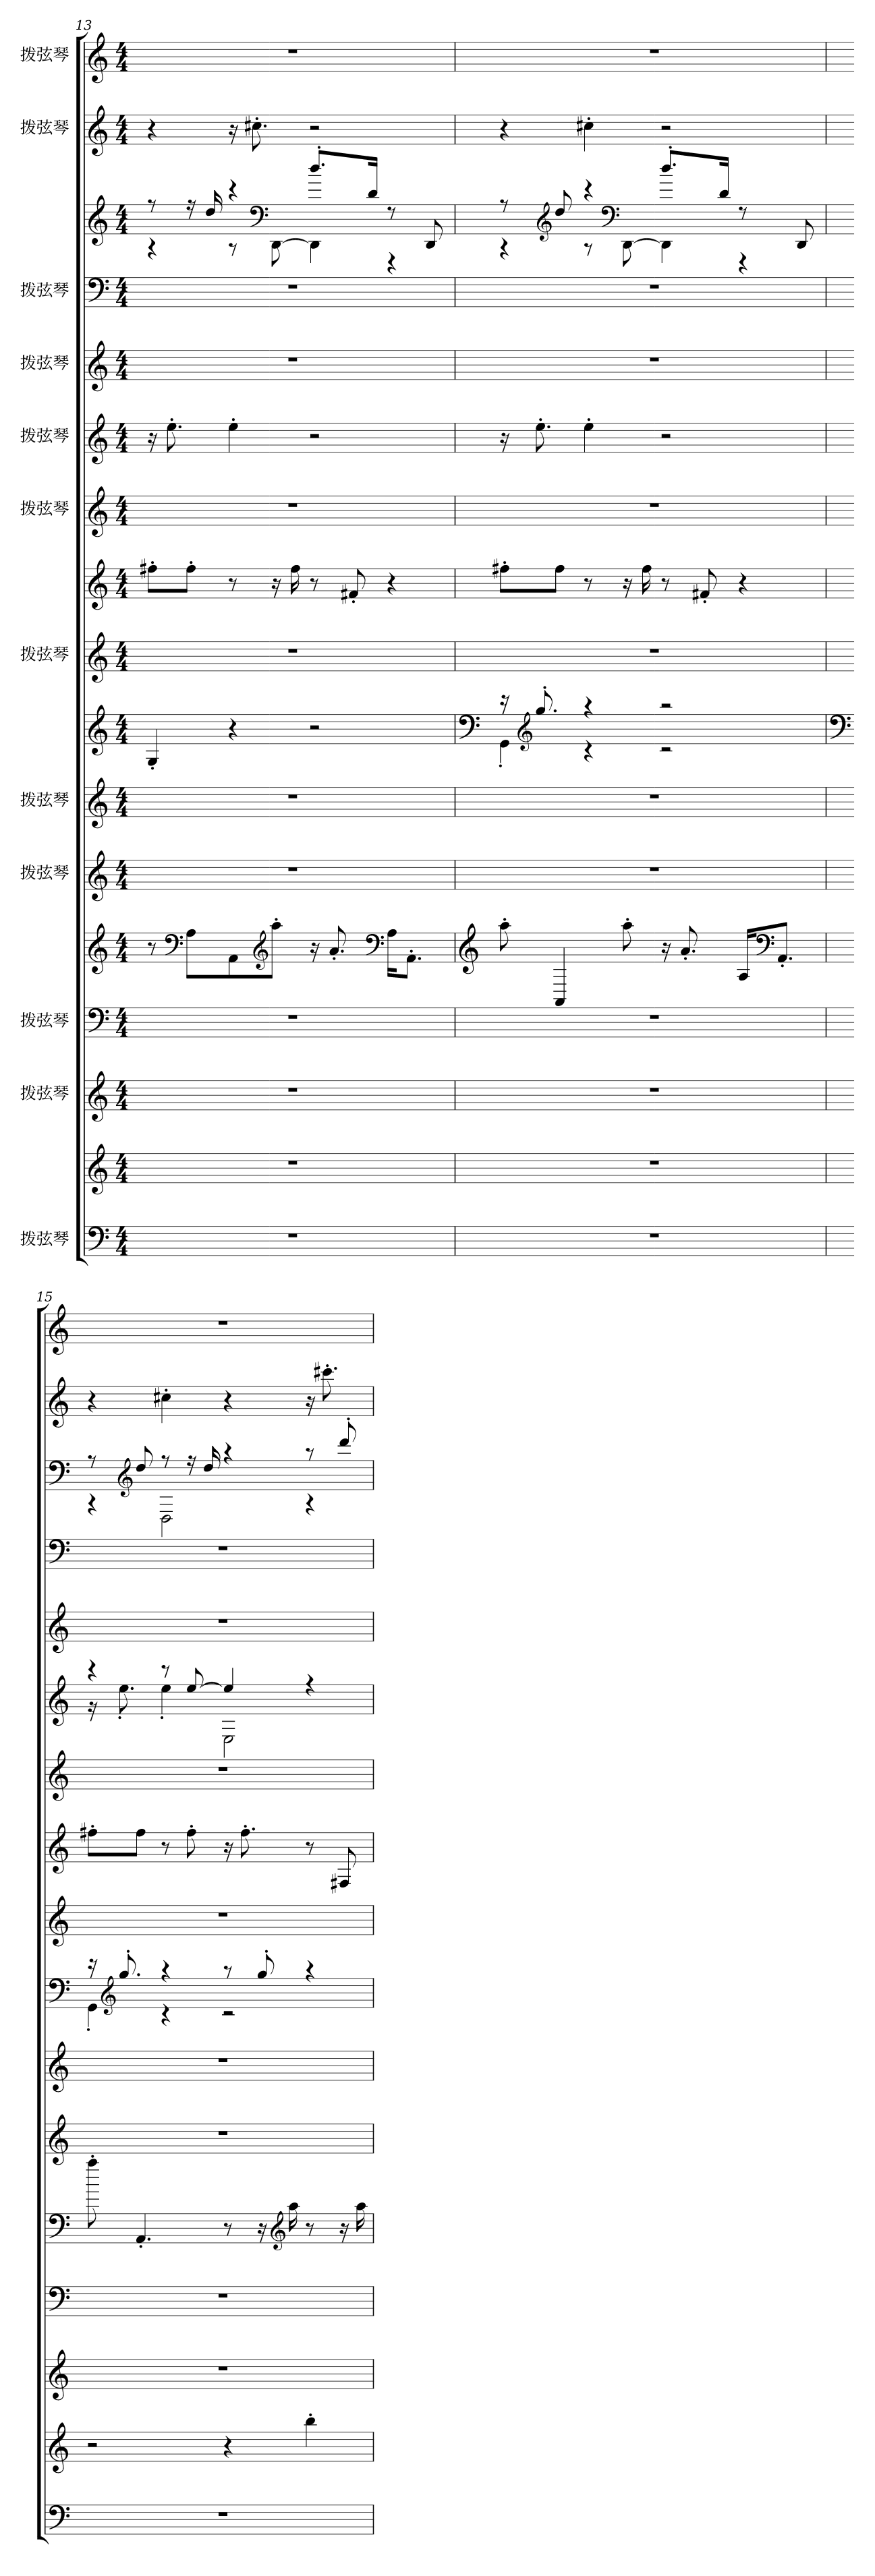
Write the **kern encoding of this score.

**kern	**kern	**kern	**kern	**kern	**kern	**kern	**kern	**kern	**kern	**kern	**kern	**kern	**kern	**kern	**kern	**kern
*part12	*part12	*part11	*part10	*part10	*part9	*part8	*part8	*part7	*part7	*part6	*part5	*part4	*part3	*part3	*part2	*part1
*staff17	*staff16	*staff15	*staff14	*staff13	*staff12	*staff11	*staff10	*staff9	*staff8	*staff7	*staff6	*staff5	*staff4	*staff3	*staff2	*staff1
*I"拨弦琴	*	*I"拨弦琴	*I"拨弦琴	*	*I"拨弦琴	*I"拨弦琴	*	*I"拨弦琴	*	*I"拨弦琴	*I"拨弦琴	*I"拨弦琴	*I"拨弦琴	*	*I"拨弦琴	*I"拨弦琴
*clefF4	*clefG2	*clefG2	*clefF4	*clefG2	*clefG2	*clefG2	*clefG2	*clefG2	*clefG2	*clefG2	*clefG2	*clefG2	*clefF4	*clefG2	*clefG2	*clefG2
*k[]	*k[]	*k[]	*k[]	*k[]	*k[]	*k[]	*k[]	*k[]	*k[]	*k[]	*k[]	*k[]	*k[]	*k[]	*k[]	*k[]
*M4/4	*M4/4	*M4/4	*M4/4	*M4/4	*M4/4	*M4/4	*M4/4	*M4/4	*M4/4	*M4/4	*M4/4	*M4/4	*M4/4	*M4/4	*M4/4	*M4/4
=13	=13	=13	=13	=13	=13	=13	=13	=13	=13	=13	=13	=13	=13	=13	=13	=13
*	*	*	*	*	*	*	*	*	*	*	*	*	*	*^	*	*
1r	1r	1r	1r	8r	1r	1r	4G'/	1r	8ff#X'\L	1r	16r	1r	1r	8r	4r	4r	1r
.	.	.	.	.	.	.	.	.	.	.	8.ee'\	.	.	.	.	.	.
*	*	*	*	*clefF4	*	*	*	*	*	*	*	*	*	*	*	*	*
.	.	.	.	8A\L	.	.	.	.	8ff#'\J	.	.	.	.	16r	.	.	.
.	.	.	.	.	.	.	.	.	.	.	.	.	.	16dd/	.	.	.
.	.	.	.	8AA\	.	.	4r	.	8r	.	4ee'\	.	.	4r	8r	16r	.
.	.	.	.	.	.	.	.	.	.	.	.	.	.	.	.	8.cc#X'\	.
*	*	*	*	*clefG2	*	*	*	*	*	*	*	*	*	*clefF4	*	*	*
.	.	.	.	8aa'\J	.	.	.	.	16r	.	.	.	.	.	[8DD\	.	.
.	.	.	.	.	.	.	.	.	16ff#\	.	.	.	.	.	.	.	.
.	.	.	.	16r	.	.	2r	.	8r	.	2r	.	.	8.dd'/L	4DD\]	2r	.
.	.	.	.	8.a'/	.	.	.	.	.	.	.	.	.	.	.	.	.
.	.	.	.	.	.	.	.	.	8f#X'/	.	.	.	.	.	.	.	.
.	.	.	.	.	.	.	.	.	.	.	.	.	.	16d/Jk	.	.	.
*	*	*	*	*clefF4	*	*	*	*	*	*	*	*	*	*	*	*	*
.	.	.	.	16A\KL	.	.	.	.	4r	.	.	.	.	8r	4r	.	.
.	.	.	.	8.AA'\J	.	.	.	.	.	.	.	.	.	.	.	.	.
.	.	.	.	.	.	.	.	.	.	.	.	.	.	8DD/	.	.	.
!!LO:PB:g=z
=14	=14	=14	=14	=14	=14	=14	=14	=14	=14	=14	=14	=14	=14	=14	=14	=14	=14
*	*	*	*	*clefG2	*	*	*clefF4	*	*	*	*	*	*	*	*	*	*
*	*	*	*	*	*	*	*^	*	*	*	*	*	*	*	*	*	*
1r	1r	1r	1r	8aa'\	1r	1r	16r	4GG'\	1r	8ff#X'\L	1r	16r	1r	1r	8r	4r	4r	1r
*	*	*	*	*	*	*	*clefG2	*	*	*	*	*	*	*	*	*	*	*
.	.	.	.	.	.	.	8.gg'/	.	.	.	.	8.ee'\	.	.	.	.	.	.
*	*	*	*	*	*	*	*	*	*	*	*	*	*	*	*clefG2	*	*	*
.	.	.	.	4AA/	.	.	.	.	.	8ff#\J	.	.	.	.	8dd/	.	.	.
.	.	.	.	.	.	.	4r	4r	.	8r	.	4ee'\	.	.	4r	8r	4cc#X'\	.
*	*	*	*	*	*	*	*	*	*	*	*	*	*	*	*clefF4	*	*	*
.	.	.	.	8aa'\	.	.	.	.	.	16r	.	.	.	.	.	[8DD\	.	.
.	.	.	.	.	.	.	.	.	.	16ff#\	.	.	.	.	.	.	.	.
.	.	.	.	16r	.	.	2r	2r	.	8r	.	2r	.	.	8.dd'/L	4DD\]	2r	.
.	.	.	.	8.a'/	.	.	.	.	.	.	.	.	.	.	.	.	.	.
.	.	.	.	.	.	.	.	.	.	8f#X'/	.	.	.	.	.	.	.	.
.	.	.	.	.	.	.	.	.	.	.	.	.	.	.	16d/Jk	.	.	.
.	.	.	.	16A/KL	.	.	.	.	.	4r	.	.	.	.	8r	4r	.	.
*	*	*	*	*clefF4	*	*	*	*	*	*	*	*	*	*	*	*	*	*
.	.	.	.	8.AA'/J	.	.	.	.	.	.	.	.	.	.	.	.	.	.
.	.	.	.	.	.	.	.	.	.	.	.	.	.	.	8DD/	.	.	.
=15	=15	=15	=15	=15	=15	=15	=15	=15	=15	=15	=15	=15	=15	=15	=15	=15	=15	=15
*	*	*	*	*	*	*	*clefF4	*	*	*	*	*	*	*	*	*	*	*
*	*	*	*	*	*	*	*	*	*	*	*	*^	*	*	*	*	*	*
1r	2r	1r	1r	8aa'\	1r	1r	16r	4GG'\	1r	8ff#X'\L	1r	4r	16r	1r	1r	8r	4r	4r	1r
*	*	*	*	*	*	*	*clefG2	*	*	*	*	*	*	*	*	*	*	*	*
.	.	.	.	.	.	.	8.gg'/	.	.	.	.	.	8.ee'\	.	.	.	.	.	.
*	*	*	*	*	*	*	*	*	*	*	*	*	*	*	*	*clefG2	*	*	*
.	.	.	.	4.AA'/	.	.	.	.	.	8ff#\J	.	.	.	.	.	8dd/	.	.	.
.	.	.	.	.	.	.	4r	4r	.	8r	.	8r	4ee'\	.	.	8r	2D\	4cc#X'\	.
.	.	.	.	.	.	.	.	.	.	8ff#'\	.	[8ee/	.	.	.	16r	.	.	.
.	.	.	.	.	.	.	.	.	.	.	.	.	.	.	.	16dd/	.	.	.
.	4r	.	.	8r	.	.	8r	2r	.	16r	.	4ee/]	2E\	.	.	4r	.	4r	.
.	.	.	.	.	.	.	.	.	.	8.ff#'\	.	.	.	.	.	.	.	.	.
.	.	.	.	16r	.	.	8gg'/	.	.	.	.	.	.	.	.	.	.	.	.
*	*	*	*	*clefG2	*	*	*	*	*	*	*	*	*	*	*	*	*	*	*
.	.	.	.	16aa\	.	.	.	.	.	.	.	.	.	.	.	.	.	.	.
.	4bb'\	.	.	8r	.	.	4r	.	.	8r	.	4r	.	.	.	8r	4r	16r	.
.	.	.	.	.	.	.	.	.	.	.	.	.	.	.	.	.	.	8.ccc#X'\	.
.	.	.	.	16r	.	.	.	.	.	8F#X/	.	.	.	.	.	8ddd'/	.	.	.
.	.	.	.	16aa\	.	.	.	.	.	.	.	.	.	.	.	.	.	.	.
*	*	*	*	*	*	*	*v	*v	*	*	*	*v	*v	*	*	*v	*v	*	*
=	=	=	=	=	=	=	=	=	=	=	=	=	=	=	=	=
*-	*-	*-	*-	*-	*-	*-	*-	*-	*-	*-	*-	*-	*-	*-	*-	*-
